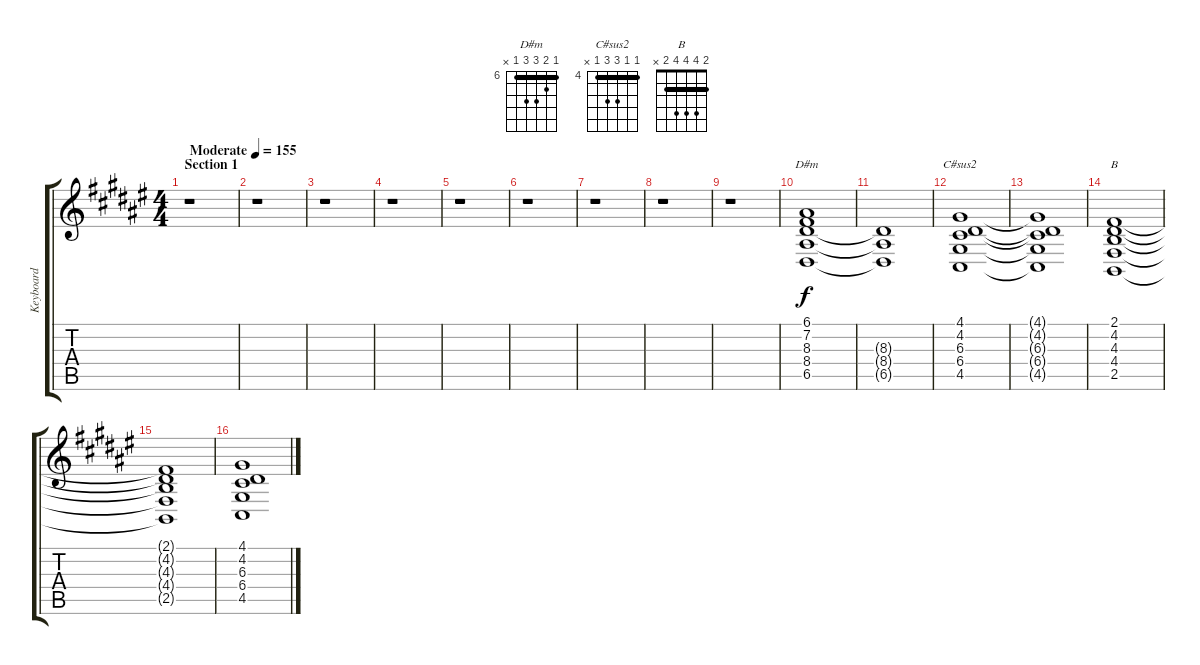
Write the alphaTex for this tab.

\track ("Keyboard" "Keyboard") {instrument harpsichord}
\staff {score tabs}
\tuning (E4 B3 G3 D3 A2 E2) {hide}
\chord ("D#m" 6 7 8 8 6 x) {firstfret 6 barre 6}
\chord ("C#sus2" 4 4 6 6 4 x) {firstfret 4 barre 4}
\chord ("B" 2 4 4 4 2 x) {barre 2}
\ts (4 4)
\section ("" "Section 1")
\tempo (155 "Moderate")
\clef g2
\ks f#
r.1{dy f instrument harpsichord} |
r.1 |
r.1 |
r.1 |
r.1 |
r.1 |
r.1 |
r.1 |
r.1 |
(6.1 7.2 8.3 8.4 6.5).1{ch "D#m"} |
(8.3{t} 8.4{t} 6.5{t}).1 |
(4.1 4.2 6.3 6.4 4.5).1{ch "C#sus2"} |
(4.1{t} 4.2{t} 6.3{t} 6.4{t} 4.5{t}).1 |
(2.1 4.2 4.3 4.4 2.5).1{ch "B"} |
(2.1{t} 4.2{t} 4.3{t} 4.4{t} 2.5{t}).1 |
(4.1 4.2 6.3 6.4 4.5).1
